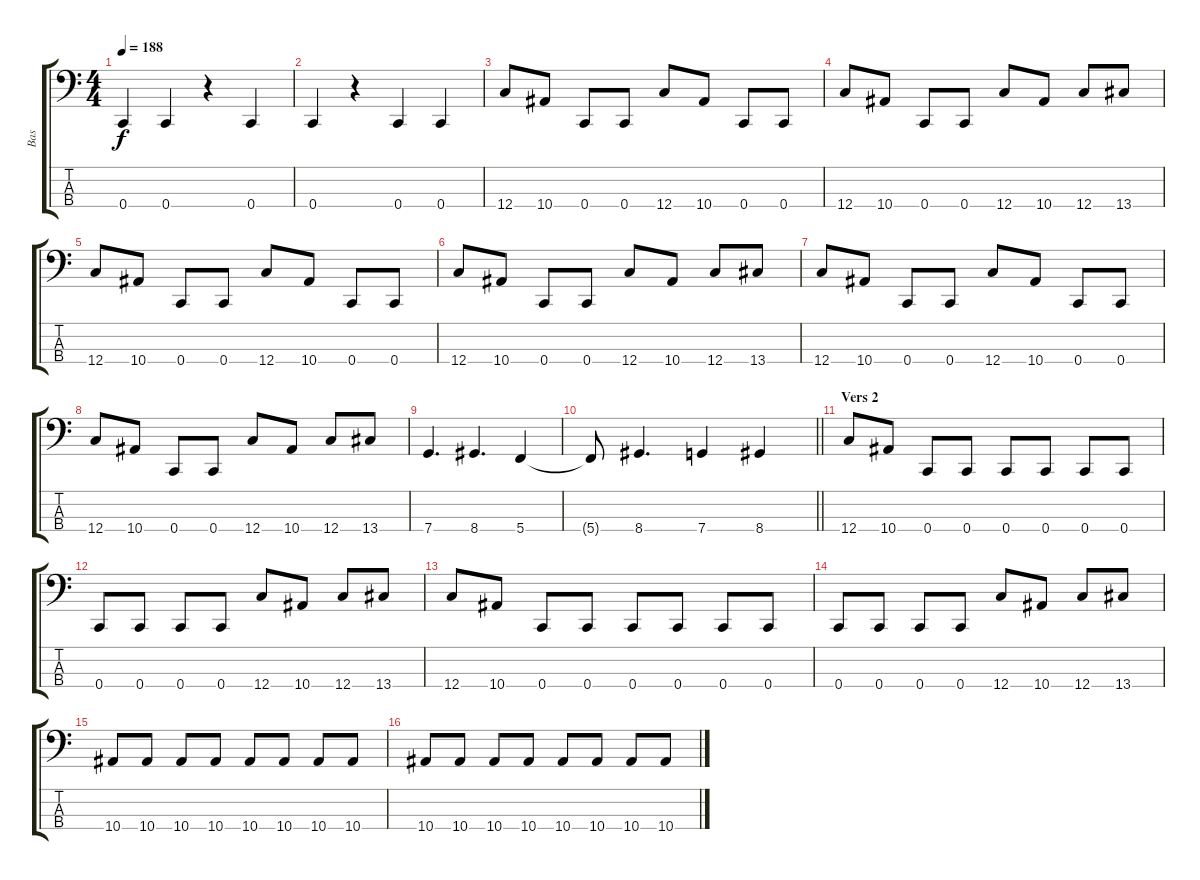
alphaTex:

\track ("Bas" "Bas") {instrument electricbasspick}
\staff {score tabs}
\tuning (F2 C2 G1 C1) {hide}
\ts (4 4)
\tempo 188
\clef f4
\ks c
0.4.4{dy f} 0.4.4 r.4 0.4.4 |
0.4.4 r.4 0.4.4 0.4.4 |
12.4.8 10.4.8 0.4.8 0.4.8 12.4.8 10.4.8 0.4.8 0.4.8 |
12.4.8 10.4.8 0.4.8 0.4.8 12.4.8 10.4.8 12.4.8 13.4.8 |
12.4.8 10.4.8 0.4.8 0.4.8 12.4.8 10.4.8 0.4.8 0.4.8 |
12.4.8 10.4.8 0.4.8 0.4.8 12.4.8 10.4.8 12.4.8 13.4.8 |
12.4.8 10.4.8 0.4.8 0.4.8 12.4.8 10.4.8 0.4.8 0.4.8 |
12.4.8 10.4.8 0.4.8 0.4.8 12.4.8 10.4.8 12.4.8 13.4.8 |
7.4.4{d} 8.4.4{d} 5.4.4 |
\barLineRight lightlight
5.4{t}.8 8.4.4{d} 7.4.4 8.4.4 |
\section ("" "Vers 2")
12.4.8 10.4.8 0.4.8 0.4.8 0.4.8 0.4.8 0.4.8 0.4.8 |
0.4.8 0.4.8 0.4.8 0.4.8 12.4.8 10.4.8 12.4.8 13.4.8 |
12.4.8 10.4.8 0.4.8 0.4.8 0.4.8 0.4.8 0.4.8 0.4.8 |
0.4.8 0.4.8 0.4.8 0.4.8 12.4.8 10.4.8 12.4.8 13.4.8 |
10.4.8 10.4.8 10.4.8 10.4.8 10.4.8 10.4.8 10.4.8 10.4.8 |
10.4.8 10.4.8 10.4.8 10.4.8 10.4.8 10.4.8 10.4.8 10.4.8
